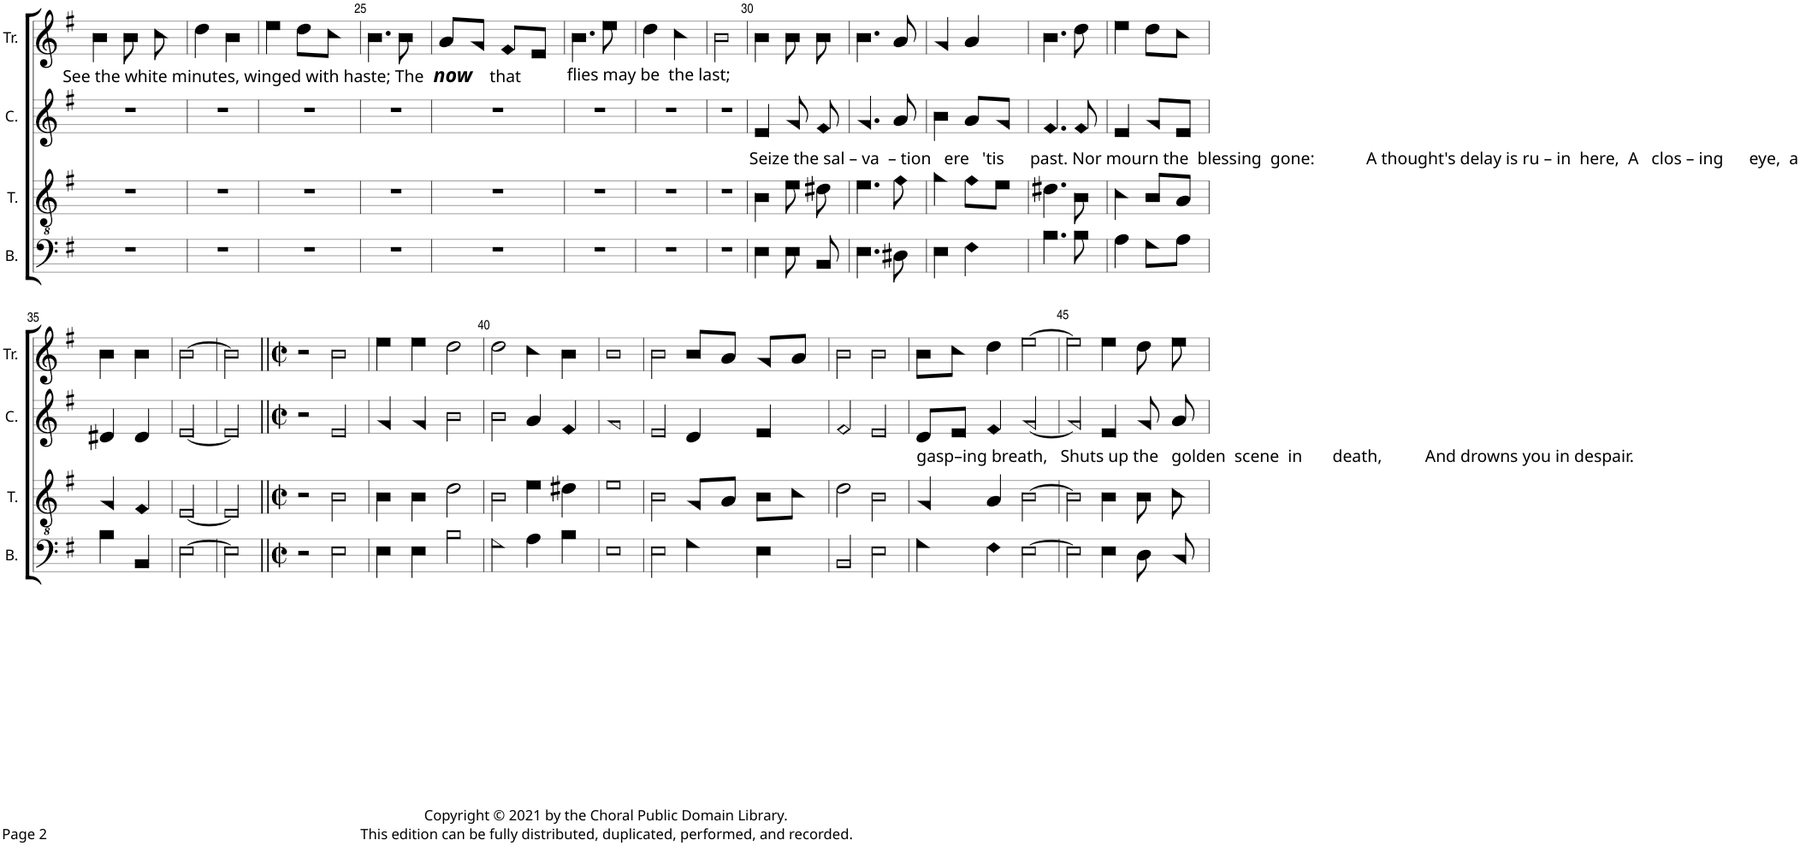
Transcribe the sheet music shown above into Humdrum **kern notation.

**kern	**kern	**kern	**kern
*part4	*part3	*part2	*part1
*staff4	*staff3	*staff2	*staff1
*I"Bass	*I"Tenor	*I"Counter	*I"Treble
*I'B.	*I'T.	*I'C.	*I'Tr.
!!LO:PB:g=z
*clefF4	*clefGv2	*clefG2	*clefG2
*k[f#]	*k[f#]	*k[f#]	*k[f#]
*M2/4	*M2/4	*M2/4	*M2/4
=22	=22	=22	=22
!	!	!	!LO:TX:b:t=See the white minutes, winged with haste; The
!	!	!	!LO:TX:b:Bi:t=now
!	!	!	!LO:TX:b:t=that
2r	2r	2r	4b!\
.	.	.	8b!\
.	.	.	8cc!\
=23	=23	=23	=23
2r	2r	2r	4dd!\
.	.	.	4b!\
=24	=24	=24	=24
2r	2r	2r	4ee!\
.	.	.	8dd!\L
.	.	.	8cc!\J
=25	=25	=25	=25
2r	2r	2r	4.b!\
.	.	.	8b!\
=26	=26	=26	=26
2r	2r	2r	8a!/L
.	.	.	8g!/J
.	.	.	8f#!/L
.	.	.	8e!/J
=27	=27	=27	=27
!	!	!	!LO:TX:b:t=flies may be  the last;
2r	2r	2r	4.b!\
.	.	.	8ee!\
=28	=28	=28	=28
2r	2r	2r	4dd!\
.	.	.	4cc!\
=29	=29	=29	=29
2r	2r	2r	2b!\
=30	=30	=30	=30
!	!	!LO:TX:b:t=Seize the sal – va  – tion   ere   'tis      past. Nor mourn the  blessing  gone&colon;            A thought's delay is ru – in  here,  A   clos – ing      eye,  a	!
4E!\	4B!\	4e!/	4b!\
8E!\	8e!\	8g!/	8b!\
8BB!/	8d#X!\	8f#!/	8b!\
=31	=31	=31	=31
4.E!\	4.e!\	4.g!/	4.b!\
8D#X!\	8f#!\	8a!/	8a!/
=32	=32	=32	=32
4E!\	4g!\	4b!\	4g!/
4F#!\	8f#!\L	8a!/L	4a!/
.	8e!\J	8g!/J	.
=33	=33	=33	=33
4.B!\	4.d#X!\	4.f#!/	4.b!\
8B!\	8B!\	8f#!/	8dd!\
=34	=34	=34	=34
4A!\	4c!\	4e!/	4ee!\
8G!\L	8B!/L	8g!/L	8dd!\L
8A!\J	8A!/J	8e!/J	8cc!\J
!!LO:LB:g=z
=35	=35	=35	=35
4B!\	4G!/	4d#X!/	4b!\
4BB!/	4F#!/	4d#!/	4b!\
=36	=36	=36	=36
[2E!\	[2E!/	[2e!/	[2b!\
=37	=37	=37	=37
2E!\]	2E!/]	2e!/]	2b!\]
=38||	=38||	=38||	=38||
*M2/2	*M2/2	*M2/2	*M2/2
*met(c|)	*met(c|)	*met(c|)	*met(c|)
2r	2r	2r	2r
2E!\	2B!\	2e!/	2b!\
=39	=39	=39	=39
4E!\	4B!\	4g!/	4ee!\
4E!\	4B!\	4g!/	4ee!\
2B!\	2d!\	2b!\	2dd!\
=40	=40	=40	=40
2G!\	2B!\	2b!\	2dd!\
4A!\	4e!\	4a!/	4cc!\
4B!\	4d#X!\	4f#!/	4b!\
=41	=41	=41	=41
1E!	1e!	1g!	1b!
=42	=42	=42	=42
2E!\	2B!\	2e!/	2b!\
4G!\	8G!/L	4d!/	8b!/L
.	8A!/J	.	8a!/J
4E!\	8B!\L	4e!/	8g!/L
.	8c!\J	.	8a!/J
=43	=43	=43	=43
2BB!/	2d!\	2f#!/	2b!\
2E!\	2B!\	2e!/	2b!\
=44	=44	=44	=44
!	!	!LO:TX:b:t=gasp–ing breath,   Shuts up the   golden  scene  in       death,          And drowns you in despair.	!
4G!\	4G!/	8d!/L	8b!\L
.	.	8e!/J	8cc!\J
4F#!\	4A!/	4f#!/	4dd!\
[2E!\	[2B!\	[2g!/	[2ee!\
=45	=45	=45	=45
2E!\]	2B!\]	2g!/]	2ee!\]
4E!\	4B!\	4e!/	4ee!\
8D!\	8B!\	8g!/	8dd!\
8C!/	8c!\	8a!/	8ee!\
=	=	=	=
*-	*-	*-	*-
